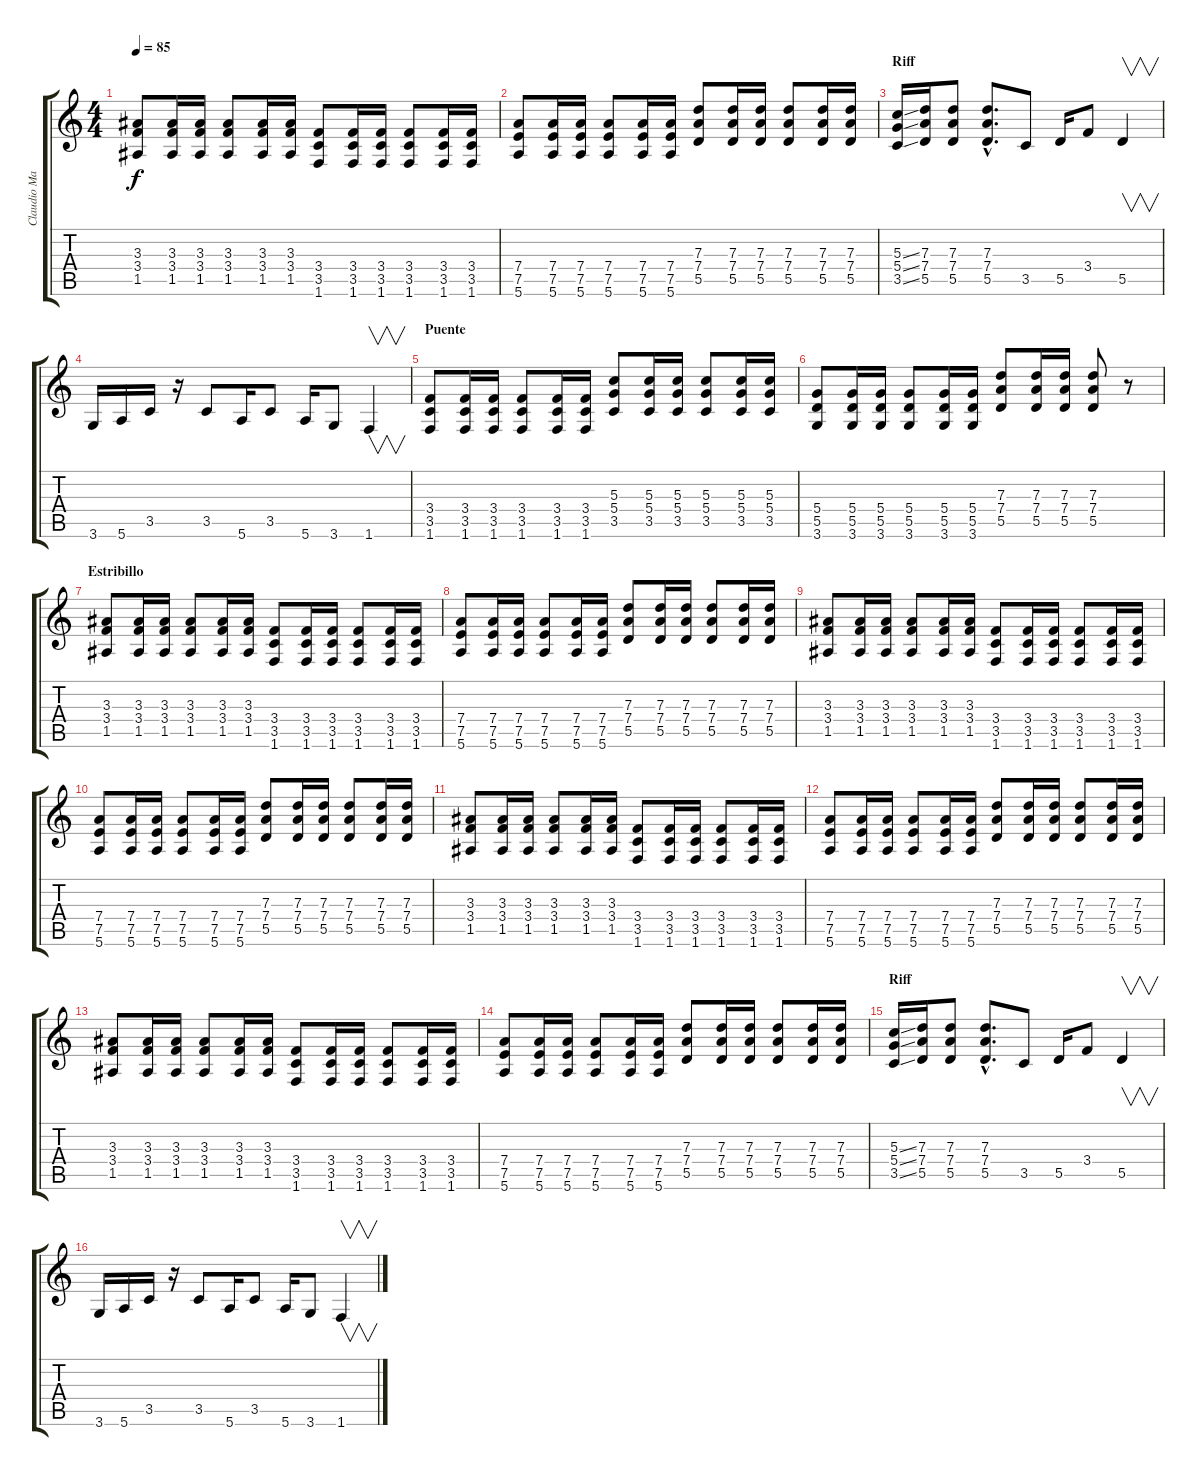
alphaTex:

\track ("Claudio Marciello" "Claudio Ma") {instrument overdrivenguitar}
\staff {score tabs}
\tuning (E4 B3 G3 D3 A2 E2) {hide}
\ts (4 4)
\tempo 85
\clef g2
\ks c
(3.3 3.4 1.5).8{dy f} (3.3 3.4 1.5).16 (3.3 3.4 1.5).16 (3.3 3.4 1.5).8 (3.3 3.4 1.5).16 (3.3 3.4 1.5).16 (3.4 3.5 1.6).8 (3.4 3.5 1.6).16 (3.4 3.5 1.6).16 (3.4 3.5 1.6).8 (3.4 3.5 1.6).16 (3.4 3.5 1.6).16 |
(7.4 7.5 5.6).8 (7.4 7.5 5.6).16 (7.4 7.5 5.6).16 (7.4 7.5 5.6).8 (7.4 7.5 5.6).16 (7.4 7.5 5.6).16 (7.3 7.4 5.5).8 (7.3 7.4 5.5).16 (7.3 7.4 5.5).16 (7.3 7.4 5.5).8 (7.3 7.4 5.5).16 (7.3 7.4 5.5).16 |
\section ("" "Riff")
(5.3{ss} 5.4{ss} 3.5{ss}).16 (7.3 7.4 5.5).16 (7.3 7.4 5.5).8 (7.3{hac} 7.4{hac} 5.5{hac}).8{d} 3.5.8 5.5.16 3.4.8 5.5.4{v} |
3.6.16 5.6.16 3.5.16 r.16 3.5.8 5.6.16 3.5.8 5.6.16 3.6.8 1.6.4{v} |
\section ("" "Puente")
(3.4 3.5 1.6).8 (3.4 3.5 1.6).16 (3.4 3.5 1.6).16 (3.4 3.5 1.6).8 (3.4 3.5 1.6).16 (3.4 3.5 1.6).16 (5.3 5.4 3.5).8 (5.3 5.4 3.5).16 (5.3 5.4 3.5).16 (5.3 5.4 3.5).8 (5.3 5.4 3.5).16 (5.3 5.4 3.5).16 |
(5.4 5.5 3.6).8 (5.4 5.5 3.6).16 (5.4 5.5 3.6).16 (5.4 5.5 3.6).8 (5.4 5.5 3.6).16 (5.4 5.5 3.6).16 (7.3 7.4 5.5).8 (7.3 7.4 5.5).16 (7.3 7.4 5.5).16 (7.3 7.4 5.5).8 r.8 |
\section ("" "Estribillo")
(3.3 3.4 1.5).8 (3.3 3.4 1.5).16 (3.3 3.4 1.5).16 (3.3 3.4 1.5).8 (3.3 3.4 1.5).16 (3.3 3.4 1.5).16 (3.4 3.5 1.6).8 (3.4 3.5 1.6).16 (3.4 3.5 1.6).16 (3.4 3.5 1.6).8 (3.4 3.5 1.6).16 (3.4 3.5 1.6).16 |
(7.4 7.5 5.6).8 (7.4 7.5 5.6).16 (7.4 7.5 5.6).16 (7.4 7.5 5.6).8 (7.4 7.5 5.6).16 (7.4 7.5 5.6).16 (7.3 7.4 5.5).8 (7.3 7.4 5.5).16 (7.3 7.4 5.5).16 (7.3 7.4 5.5).8 (7.3 7.4 5.5).16 (7.3 7.4 5.5).16 |
(3.3 3.4 1.5).8 (3.3 3.4 1.5).16 (3.3 3.4 1.5).16 (3.3 3.4 1.5).8 (3.3 3.4 1.5).16 (3.3 3.4 1.5).16 (3.4 3.5 1.6).8 (3.4 3.5 1.6).16 (3.4 3.5 1.6).16 (3.4 3.5 1.6).8 (3.4 3.5 1.6).16 (3.4 3.5 1.6).16 |
(7.4 7.5 5.6).8 (7.4 7.5 5.6).16 (7.4 7.5 5.6).16 (7.4 7.5 5.6).8 (7.4 7.5 5.6).16 (7.4 7.5 5.6).16 (7.3 7.4 5.5).8 (7.3 7.4 5.5).16 (7.3 7.4 5.5).16 (7.3 7.4 5.5).8 (7.3 7.4 5.5).16 (7.3 7.4 5.5).16 |
(3.3 3.4 1.5).8 (3.3 3.4 1.5).16 (3.3 3.4 1.5).16 (3.3 3.4 1.5).8 (3.3 3.4 1.5).16 (3.3 3.4 1.5).16 (3.4 3.5 1.6).8 (3.4 3.5 1.6).16 (3.4 3.5 1.6).16 (3.4 3.5 1.6).8 (3.4 3.5 1.6).16 (3.4 3.5 1.6).16 |
(7.4 7.5 5.6).8 (7.4 7.5 5.6).16 (7.4 7.5 5.6).16 (7.4 7.5 5.6).8 (7.4 7.5 5.6).16 (7.4 7.5 5.6).16 (7.3 7.4 5.5).8 (7.3 7.4 5.5).16 (7.3 7.4 5.5).16 (7.3 7.4 5.5).8 (7.3 7.4 5.5).16 (7.3 7.4 5.5).16 |
(3.3 3.4 1.5).8 (3.3 3.4 1.5).16 (3.3 3.4 1.5).16 (3.3 3.4 1.5).8 (3.3 3.4 1.5).16 (3.3 3.4 1.5).16 (3.4 3.5 1.6).8 (3.4 3.5 1.6).16 (3.4 3.5 1.6).16 (3.4 3.5 1.6).8 (3.4 3.5 1.6).16 (3.4 3.5 1.6).16 |
(7.4 7.5 5.6).8 (7.4 7.5 5.6).16 (7.4 7.5 5.6).16 (7.4 7.5 5.6).8 (7.4 7.5 5.6).16 (7.4 7.5 5.6).16 (7.3 7.4 5.5).8 (7.3 7.4 5.5).16 (7.3 7.4 5.5).16 (7.3 7.4 5.5).8 (7.3 7.4 5.5).16 (7.3 7.4 5.5).16 |
\section ("" "Riff")
(5.3{ss} 5.4{ss} 3.5{ss}).16 (7.3 7.4 5.5).16 (7.3 7.4 5.5).8 (7.3{hac} 7.4{hac} 5.5{hac}).8{d} 3.5.8 5.5.16 3.4.8 5.5.4{v} |
3.6.16 5.6.16 3.5.16 r.16 3.5.8 5.6.16 3.5.8 5.6.16 3.6.8 1.6.4{v}
